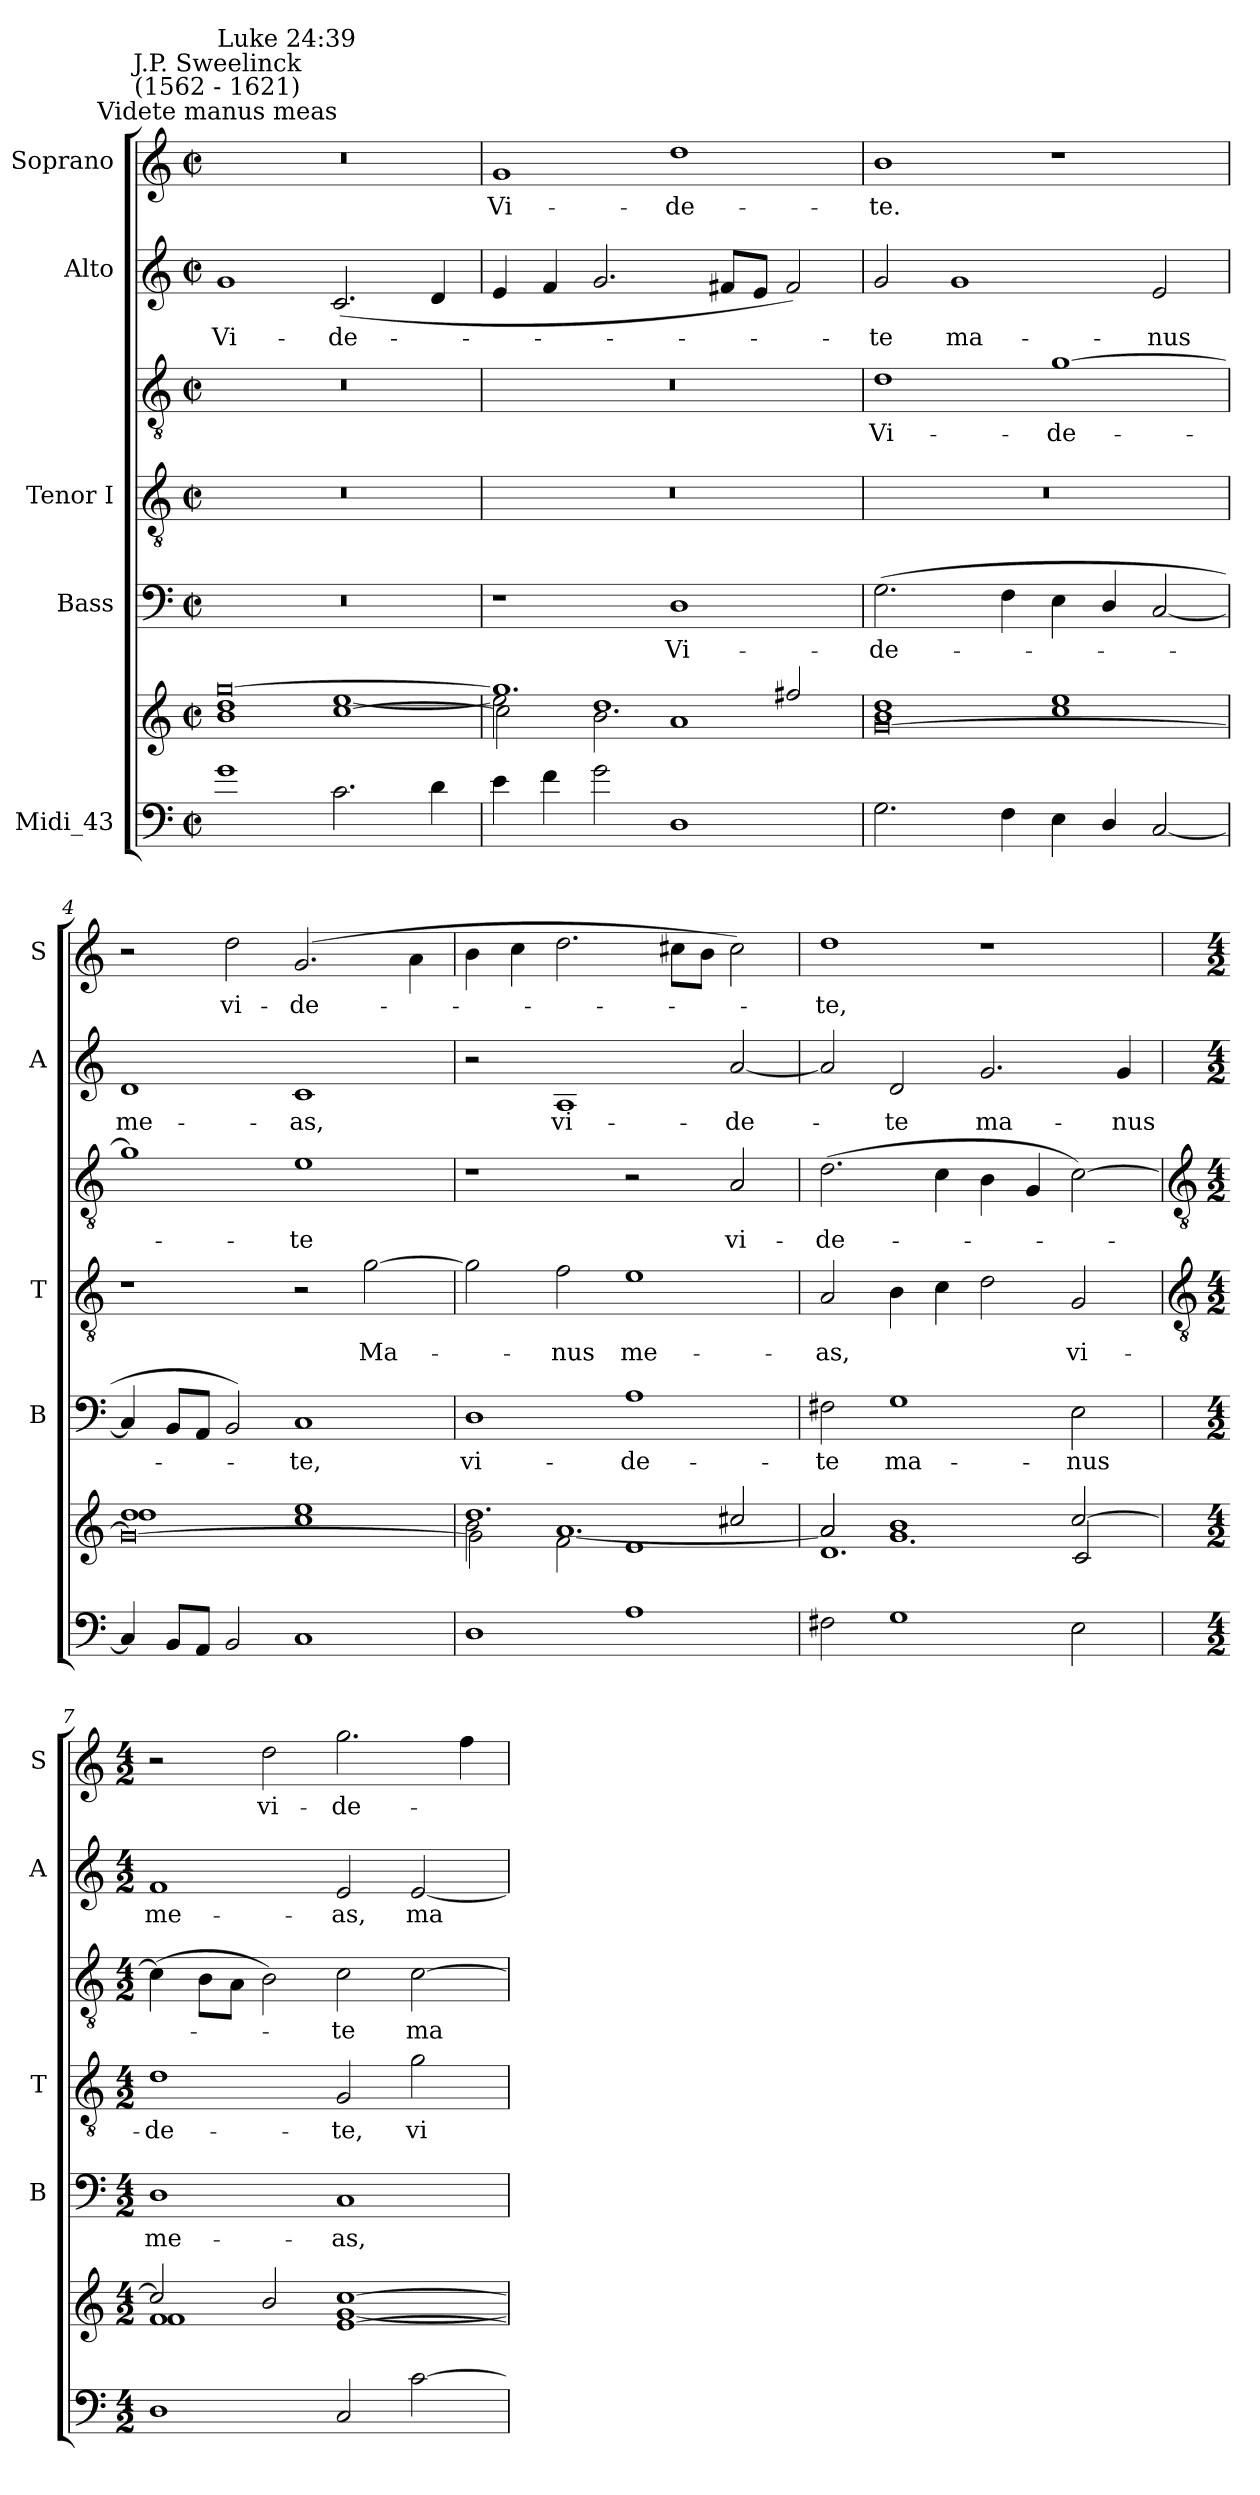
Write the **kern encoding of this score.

**kern	**kern	**kern	**text	**kern	**text	**kern	**text	**kern	**text	**kern	**text
*part5	*part5	*part4	*part4	*part3	*part3	*part3	*part3	*part2	*part2	*part1	*part1
*staff7	*staff6	*staff5	*staff5	*staff4	*staff4	*staff3	*staff3	*staff2	*staff2	*staff1	*staff1
*I"Midi_43	*	*I"Bass	*	*I"Tenor I	*	*	*	*I"Alto	*	*I"Soprano	*
*	*	*I'B	*	*I'T	*	*	*	*I'A	*	*I'S	*
*clefF4	*clefG2	*clefF4	*	*clefGv2	*	*clefGv2	*	*clefG2	*	*clefG2	*
*k[]	*k[]	*k[]	*	*k[]	*	*k[]	*	*k[]	*	*k[]	*
*C:	*C:	*C:	*	*C:	*	*C:	*	*C:	*	*C:	*
*M4/2	*M4/2	*M4/2	*	*M4/2	*	*M4/2	*	*M4/2	*	*M4/2	*
*met(c|)	*met(c|)	*met(c|)	*	*met(c|)	*	*met(c|)	*	*met(c|)	*	*met(c|)	*
=1	=1	=1	=1	=1	=1	=1	=1	=1	=1	=1	=1
*	*^	*	*	*	*	*	*	*	*	*	*
*	*	*^	*	*	*	*	*	*	*	*	*	*
!	!	!	!	!	!	!	!	!	!	!	!	!LO:TX:a:cj:t=Videte manus meas	!
!	!	!	!	!	!	!	!	!	!	!	!	!LO:TX:a:cj:t=J.P. Sweelinck\n(1562 - 1621)	!
!	!	!	!	!	!	!	!	!	!	!	!	!LO:TX:a:t=Luke 24&colon;39	!
!	!	!	!	!	!	!	!	!	!	!	!LO:LY:b	!	!
1g	[0gg/	1dd\	1b\	0r	.	0r	.	0r	.	1g	Vi-	0r	.
!	!	!	!	!	!	!	!	!	!	!	!LO:LY:b	!	!
2.c	.	[1ee\	[1cc\	.	.	.	.	.	.	(<2.c	-de-	.	.
4d	.	.	.	.	.	.	.	.	.	4d	.	.	.
=2	=2	=2	=2	=2	=2	=2	=2	=2	=2	=2	=2	=2	=2
!	!	!	!	!	!	!	!	!	!	!	!	!	!LO:LY:b
4e	1.gg/]	2ee\]	2cc\]	1r	.	0r	.	0r	.	4e	.	1g	Vi-
4f	.	.	.	.	.	.	.	.	.	4f	.	.	.
2g	.	1.dd\	2b\	.	.	.	.	.	.	2.g	.	.	.
!	!	!	!	!	!LO:LY:b	!	!	!	!	!	!	!	!LO:LY:b
1D	.	.	1a\	1D	Vi-	.	.	.	.	.	.	1dd	-de-
.	.	.	.	.	.	.	.	.	.	8f#XL	.	.	.
.	.	.	.	.	.	.	.	.	.	8eJ	.	.	.
.	2ff#X/	.	.	.	.	.	.	.	.	2f#)	.	.	.
=3	=3	=3	=3	=3	=3	=3	=3	=3	=3	=3	=3	=3	=3
!	!	!	!	!	!LO:LY:b	!	!	!	!LO:LY:b	!	!LO:LY:b	!	!LO:LY:b
2.G	1dd/	1b\	[0g\	(<2.G	-de-	0r	.	1d	Vi-	2g	te	1b	-te.
!	!	!	!	!	!	!	!	!	!	!	!LO:LY:b	!	!
.	.	.	.	.	.	.	.	.	.	1g	ma-	.	.
4F	.	.	.	4F	.	.	.	.	.	.	.	.	.
!	!	!	!	!	!	!	!	!	!LO:LY:b	!	!	!	!
4E	1ee/	1cc\	.	4E	.	.	.	[1g	-de-	.	.	1r	.
4D/	.	.	.	4D/	.	.	.	.	.	.	.	.	.
!	!	!	!	!	!	!	!	!	!	!	!LO:LY:b	!	!
[2C	.	.	.	[2C	.	.	.	.	.	2e	-nus	.	.
=4	=4	=4	=4	=4	=4	=4	=4	=4	=4	=4	=4	=4	=4
!	!	!	!	!	!	!	!	!	!	!	!LO:LY:b	!	!
4C]	1dd/	1dd\	0g\_	4C]	.	1r	.	1g]	.	1d	me-	2r	.
8BBL	.	.	.	8BBL	.	.	.	.	.	.	.	.	.
8AAJ	.	.	.	8AAJ	.	.	.	.	.	.	.	.	.
!	!	!	!	!	!	!	!	!	!	!	!	!	!LO:LY:b
2BB	.	.	.	2BB)	.	.	.	.	.	.	.	2dd	vi-
!	!	!	!	!	!LO:LY:b	!	!	!	!LO:LY:b	!	!LO:LY:b	!	!LO:LY:b
1C	1ee/	1cc\	.	1C	te,	2r	.	1e	te	1c	-as,	(>2.g	-de-
!	!	!	!	!	!	!	!LO:LY:b	!	!	!	!	!	!
.	.	.	.	.	.	[2g	Ma-	.	.	.	.	.	.
.	.	.	.	.	.	.	.	.	.	.	.	4a\	.
=5	=5	=5	=5	=5	=5	=5	=5	=5	=5	=5	=5	=5	=5
!	!	!	!	!	!LO:LY:b	!	!	!	!	!	!	!	!
1D	1.dd/	2b\	2g\]	1D	vi-	2g]	.	1r	.	2r	.	4b	.
.	.	.	.	.	.	.	.	.	.	.	.	4cc	.
!	!	!	!	!	!	!	!LO:LY:b	!	!	!	!LO:LY:b	!	!
.	.	[1.a\	2f\	.	.	2f	-nus	.	.	1A	vi-	2.dd	.
!	!	!	!	!	!LO:LY:b	!	!LO:LY:b	!	!	!	!	!	!
1A	.	.	1e\	1A	-de-	1e	me-	2r	.	.	.	.	.
.	.	.	.	.	.	.	.	.	.	.	.	8cc#XL	.
.	.	.	.	.	.	.	.	.	.	.	.	8bJ	.
!	!	!	!	!	!	!	!	!	!LO:LY:b	!	!LO:LY:b	!	!
.	2cc#X/	.	.	.	.	.	.	2A	vi-	[2a	-de-	2cc#)	.
=6	=6	=6	=6	=6	=6	=6	=6	=6	=6	=6	=6	=6	=6
!	!	!	!	!	!LO:LY:b	!	!LO:LY:b	!	!LO:LY:b	!	!	!	!LO:LY:b
2F#X	2a/	2a/]	1.d\	2F#X	-te	2A	as,	(>2.d	-de-	2a]	.	1dd	te,
!	!	!	!	!	!LO:LY:b	!	!	!	!	!	!LO:LY:b	!	!
1G	1b/	1.g\	.	1G	ma-	4B	.	.	.	2d	te	.	.
.	.	.	.	.	.	4c	.	4c	.	.	.	.	.
!	!	!	!	!	!	!	!	!	!	!	!LO:LY:b	!	!
.	.	.	.	.	.	2d	.	4B	.	2.g	ma-	1r	.
.	.	.	.	.	.	.	.	4G	.	.	.	.	.
!	!	!	!	!	!LO:LY:b	!	!LO:LY:b	!	!	!	!	!	!
2E	[2cc/	.	2c/	2E	-nus	2G	vi-	[2c)	.	.	.	.	.
!	!	!	!	!	!	!	!	!	!	!	!LO:LY:b	!	!
.	.	.	.	.	.	.	.	.	.	4g	-nus	.	.
!!LO:LB:g=z
=7	=7	=7	=7	=7	=7	=7	=7	=7	=7	=7	=7	=7	=7
*	*	*	*	*	*	*clefGv2	*	*clefGv2	*	*	*	*	*
*M4/2	*M4/2	*	*	*M4/2	*	*M4/2	*	*M4/2	*	*M4/2	*	*M4/2	*
!	!	!	!	!	!LO:LY:b	!	!LO:LY:b	!	!	!	!LO:LY:b	!	!
1D	2cc/]	1f\	1f\	1D/	me-	1d	de-	(>4c]	.	1f	me-	2r	.
.	.	.	.	.	.	.	.	8B\L	.	.	.	.	.
.	.	.	.	.	.	.	.	8A\J	.	.	.	.	.
!	!	!	!	!	!	!	!	!	!	!	!	!	!LO:LY:b
.	2b/	.	.	.	.	.	.	2B)	.	.	.	2dd	vi-
!	!	!	!	!	!LO:LY:b	!	!LO:LY:b	!	!LO:LY:b	!	!LO:LY:b	!	!LO:LY:b
2C	[1cc/	[1g\	[1e\	1C	-as,	2G	-te,	2c	-te	2e	-as,	2.gg	-de-
!	!	!	!	!	!	!	!LO:LY:b	!	!LO:LY:b	!	!LO:LY:b	!	!
[2c	.	.	.	.	.	2g	vi-	[2c	ma-	[2e	ma-	.	.
.	.	.	.	.	.	.	.	.	.	.	.	4ff	.
*	*v	*v	*v	*	*	*	*	*	*	*	*	*	*
=	=	=	=	=	=	=	=	=	=	=	=
*-	*-	*-	*-	*-	*-	*-	*-	*-	*-	*-	*-
